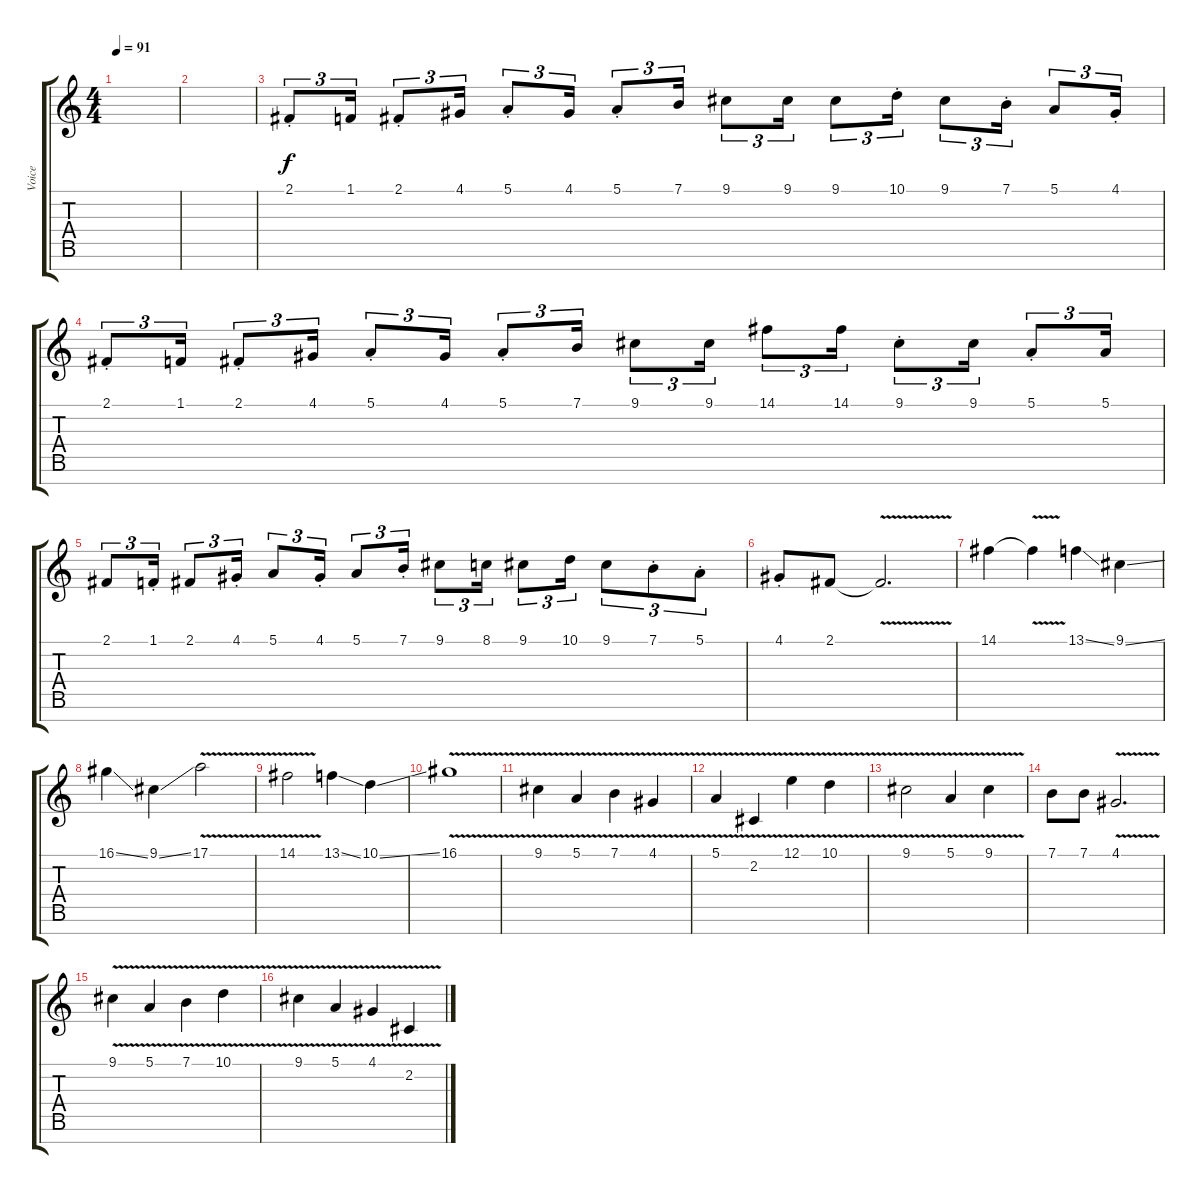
\track ("Voice" "Voice") {instrument flute}
\staff {score tabs}
\tuning (E4 B3 G3 D3 A2 E2 B1) {hide}
\ts (4 4)
\tempo 91
\clef g2
\ks c
|
|
2.1{st}.8{tu (3 2)} 1.1.16{tu (3 2)} 2.1{st}.8{tu (3 2)} 4.1.16{tu (3 2)} 5.1{st}.8{tu (3 2)} 4.1.16{tu (3 2)} 5.1{st}.8{tu (3 2)} 7.1.16{tu (3 2)} 9.1.8{tu (3 2)} 9.1.16{tu (3 2)} 9.1.8{tu (3 2)} 10.1{st}.16{tu (3 2)} 9.1.8{tu (3 2)} 7.1{st}.16{tu (3 2)} 5.1.8{tu (3 2)} 4.1{st}.16{tu (3 2)} |
2.1{st}.8{tu (3 2)} 1.1.16{tu (3 2)} 2.1{st}.8{tu (3 2)} 4.1.16{tu (3 2)} 5.1{st}.8{tu (3 2)} 4.1.16{tu (3 2)} 5.1{st}.8{tu (3 2)} 7.1.16{tu (3 2)} 9.1.8{tu (3 2)} 9.1.16{tu (3 2)} 14.1.8{tu (3 2)} 14.1.16{tu (3 2)} 9.1{st}.8{tu (3 2)} 9.1.16{tu (3 2)} 5.1{st}.8{tu (3 2)} 5.1.16{tu (3 2)} |
2.1.8{tu (3 2)} 1.1{st}.16{tu (3 2)} 2.1.8{tu (3 2)} 4.1{st}.16{tu (3 2)} 5.1.8{tu (3 2)} 4.1{st}.16{tu (3 2)} 5.1.8{tu (3 2)} 7.1{st}.16{tu (3 2)} 9.1.8{tu (3 2)} 8.1.16{tu (3 2)} 9.1.8{tu (3 2)} 10.1.16{tu (3 2)} 9.1.8{tu (3 2)} 7.1{st}.8{tu (3 2)} 5.1{st}.8{tu (3 2)} |
4.1{st}.8 2.1.8 2.1{v t}.2{d} |
14.1.4 14.1{v t}.4 13.1{ss}.4 9.1{ss}.4 |
16.1{ss}.4 9.1{ss}.4 17.1{v}.2 |
14.1{v}.2 13.1{ss}.4 10.1{ss}.4 |
16.1{v}.1 |
9.1{v}.4 5.1{v}.4 7.1{v}.4 4.1{v}.4 |
5.1{v}.4 2.2{v}.4 12.1{v}.4 10.1{v}.4 |
9.1{v}.2 5.1{v}.4 9.1{v}.4 |
7.1.8 7.1.8 4.1{v}.2{d} |
9.1{v}.4 5.1{v}.4 7.1{v}.4 10.1{v}.4 |
9.1{v}.4 5.1{v}.4 4.1{v}.4 2.2{v}.4
